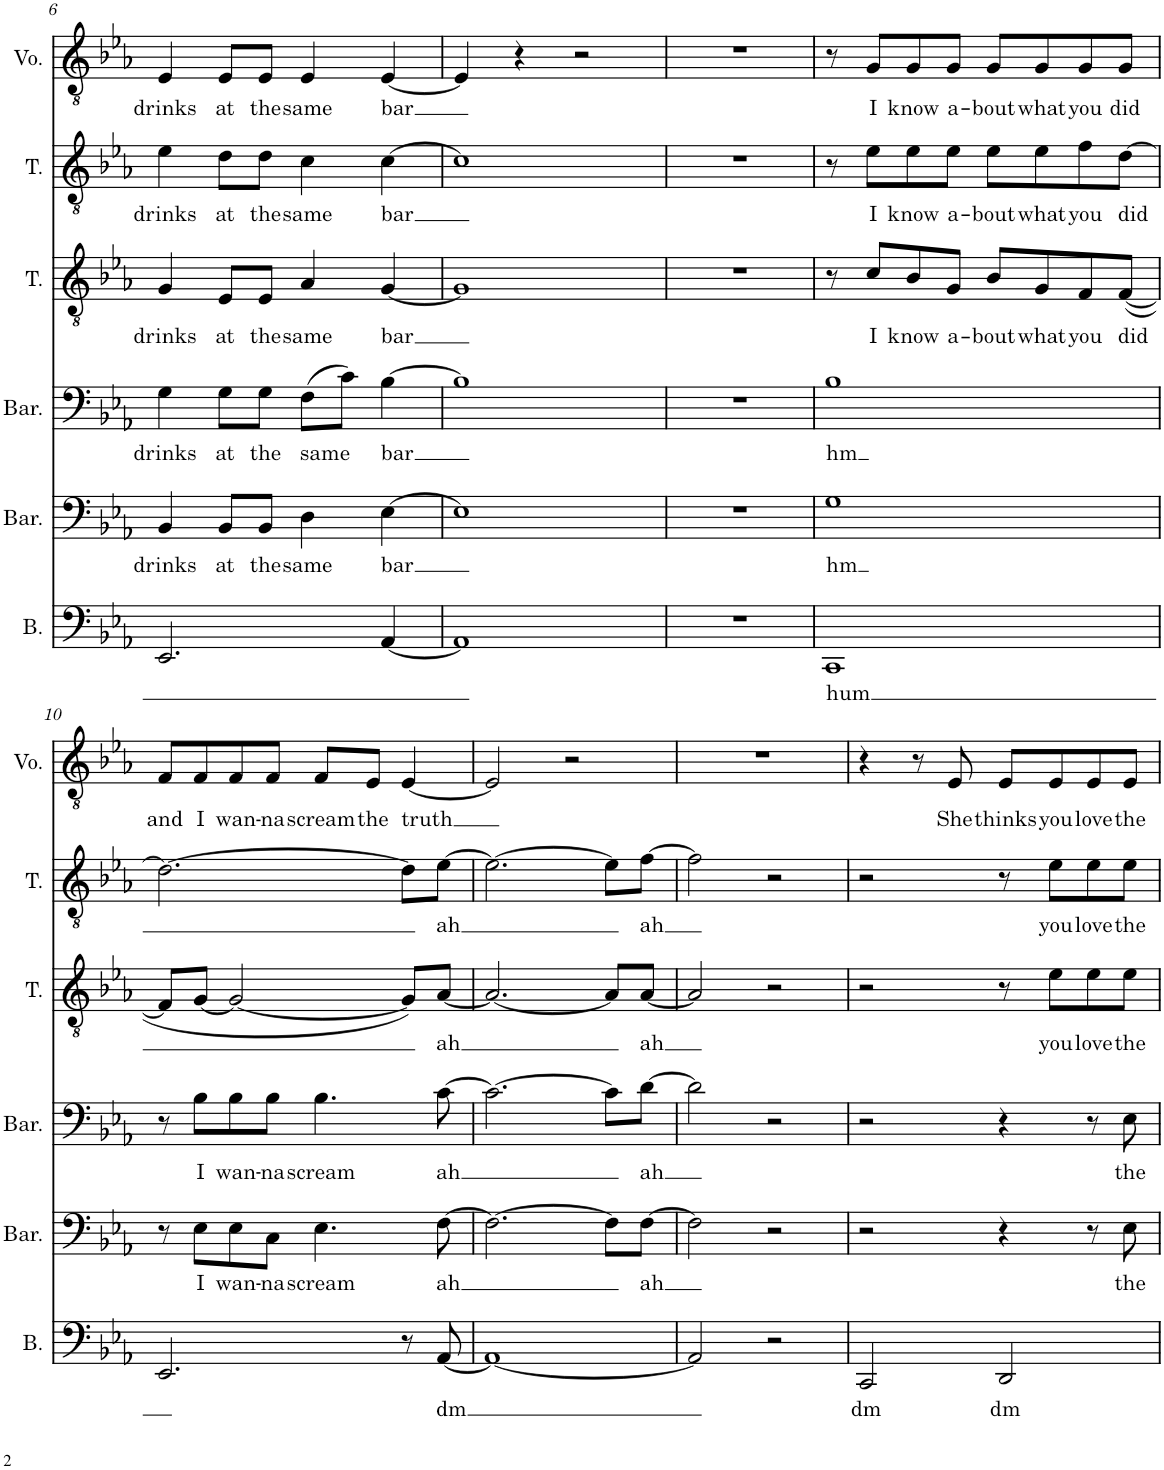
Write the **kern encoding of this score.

**kern	**text	**kern	**text	**kern	**text	**kern	**text	**kern	**text	**kern	**text
*part6	*part6	*part5	*part5	*part4	*part4	*part3	*part3	*part2	*part2	*part1	*part1
*staff6	*staff6	*staff5	*staff5	*staff4	*staff4	*staff3	*staff3	*staff2	*staff2	*staff1	*staff1
*I"Bass	*	*I"Baritone	*	*I"Baritone	*	*I"Tenor	*	*I"Tenor	*	*I"Voice	*
*I'B.	*	*I'Bar.	*	*I'Bar.	*	*I'T.	*	*I'T.	*	*I'Vo.	*
!!LO:PB:g=z
*clefF4	*	*clefF4	*	*clefF4	*	*clefGv2	*	*clefGv2	*	*clefGv2	*
*k[b-e-a-]	*	*k[b-e-a-]	*	*k[b-e-a-]	*	*k[b-e-a-]	*	*k[b-e-a-]	*	*k[b-e-a-]	*
*M4/4	*	*M4/4	*	*M4/4	*	*M4/4	*	*M4/4	*	*M4/4	*
=6	=6	=6	=6	=6	=6	=6	=6	=6	=6	=6	=6
!	!	!	!LO:LY:b	!	!LO:LY:b	!	!LO:LY:b	!	!LO:LY:b	!	!LO:LY:b
2.EE-/	.	4BB-/	drinks	4G\	drinks	4G/	drinks	4e-\	drinks	4E-/	drinks
!	!	!	!LO:LY:b	!	!LO:LY:b	!	!LO:LY:b	!	!LO:LY:b	!	!LO:LY:b
.	.	8BB-/L	at	8G\L	at	8E-/L	at	8d\L	at	8E-/L	at
!	!	!	!LO:LY:b	!	!LO:LY:b	!	!LO:LY:b	!	!LO:LY:b	!	!LO:LY:b
.	.	8BB-/J	the	8G\J	the	8E-/J	the	8d\J	the	8E-/J	the
!	!	!	!LO:LY:b	!	!LO:LY:b	!	!LO:LY:b	!	!LO:LY:b	!	!LO:LY:b
.	.	4D\	same	(8F\L	same	4A-/	same	4c\	same	4E-/	same
.	.	.	.	8c\J)	.	.	.	.	.	.	.
!	!	!	!LO:LY:b	!	!LO:LY:b	!	!LO:LY:b	!	!LO:LY:b	!	!LO:LY:b
[4AA-/	.	[4E-\	bar	[4B-\	bar	[4G/	bar	[4c\	bar	[4E-/	bar
=7	=7	=7	=7	=7	=7	=7	=7	=7	=7	=7	=7
1AA-]	.	1E-]	.	1B-]	.	1G]	.	1c]	.	4E-/]	.
.	.	.	.	.	.	.	.	.	.	4r	.
.	.	.	.	.	.	.	.	.	.	2r	.
=8	=8	=8	=8	=8	=8	=8	=8	=8	=8	=8	=8
1r	.	1r	.	1r	.	1r	.	1r	.	1r	.
=9	=9	=9	=9	=9	=9	=9	=9	=9	=9	=9	=9
!	!LO:LY:b	!	!LO:LY:b	!	!LO:LY:b	!	!	!	!	!	!
1CC	hum	1G	hm	1B-	hm	8r	.	8r	.	8r	.
!	!	!	!	!	!	!	!LO:LY:b	!	!LO:LY:b	!	!LO:LY:b
.	.	.	.	.	.	8c/L	I	8e-\L	I	8G/L	I
!	!	!	!	!	!	!	!LO:LY:b	!	!LO:LY:b	!	!LO:LY:b
.	.	.	.	.	.	8B-/	know	8e-\	know	8G/	know
!	!	!	!	!	!	!	!LO:LY:b	!	!LO:LY:b	!	!LO:LY:b
.	.	.	.	.	.	8G/J	a-	8e-\J	a-	8G/J	a-
!	!	!	!	!	!	!	!LO:LY:b	!	!LO:LY:b	!	!LO:LY:b
.	.	.	.	.	.	8B-/L	-bout	8e-\L	-bout	8G/L	-bout
!	!	!	!	!	!	!	!LO:LY:b	!	!LO:LY:b	!	!LO:LY:b
.	.	.	.	.	.	8G/	what	8e-\	what	8G/	what
!	!	!	!	!	!	!	!LO:LY:b	!	!LO:LY:b	!	!LO:LY:b
.	.	.	.	.	.	8F/	you	8f\	you	8G/	you
!	!	!	!	!	!	!	!LO:LY:b	!	!LO:LY:b	!	!LO:LY:b
.	.	.	.	.	.	([8F/J	did	[8d\J	did	8G/J	did
!!LO:LB:g=z
=10	=10	=10	=10	=10	=10	=10	=10	=10	=10	=10	=10
!	!	!	!	!	!	!	!	!	!	!	!LO:LY:b
2.EE-/	.	8r	.	8r	.	8F/L]	.	2.d\_	.	8F/L	and
!	!	!	!LO:LY:b	!	!LO:LY:b	!	!	!	!	!	!LO:LY:b
.	.	8E-\L	I	8B-\L	I	[8G/J	.	.	.	8F/	I
!	!	!	!LO:LY:b	!	!LO:LY:b	!	!	!	!	!	!LO:LY:b
.	.	8E-\	wan-	8B-\	wan-	2G/_	.	.	.	8F/	wan-
!	!	!	!LO:LY:b	!	!LO:LY:b	!	!	!	!	!	!LO:LY:b
.	.	8C\J	-na	8B-\J	-na	.	.	.	.	8F/J	-na
!	!	!	!LO:LY:b	!	!LO:LY:b	!	!	!	!	!	!LO:LY:b
.	.	4.E-\	scream	4.B-\	scream	.	.	.	.	8F/L	scream
!	!	!	!	!	!	!	!	!	!	!	!LO:LY:b
.	.	.	.	.	.	.	.	.	.	8E-/J	the
!	!	!	!	!	!	!	!	!	!	!	!LO:LY:b
8r	.	.	.	.	.	8G/L])	.	8d\L]	.	[4E-/	truth
!	!LO:LY:b	!	!LO:LY:b	!	!LO:LY:b	!	!LO:LY:b	!	!LO:LY:b	!	!
[8AA-/	dm	[8F\	ah	[8c\	ah	[8A-/J	ah	[8e-\J	ah	.	.
=11	=11	=11	=11	=11	=11	=11	=11	=11	=11	=11	=11
1AA-_	.	2.F\_	.	2.c\_	.	2.A-/_	.	2.e-\_	.	2E-/]	.
.	.	.	.	.	.	.	.	.	.	2r	.
.	.	8F\L]	.	8c\L]	.	8A-/L]	.	8e-\L]	.	.	.
!	!	!	!LO:LY:b	!	!LO:LY:b	!	!LO:LY:b	!	!LO:LY:b	!	!
.	.	[8F\J	ah	[8d\J	ah	[8A-/J	ah	[8f\J	ah	.	.
=12	=12	=12	=12	=12	=12	=12	=12	=12	=12	=12	=12
2AA-/]	.	2F\]	.	2d\]	.	2A-/]	.	2f\]	.	1r	.
2r	.	2r	.	2r	.	2r	.	2r	.	.	.
=13	=13	=13	=13	=13	=13	=13	=13	=13	=13	=13	=13
!	!LO:LY:b	!	!	!	!	!	!	!	!	!	!
2CC/	dm	2r	.	2r	.	2r	.	2r	.	4r	.
.	.	.	.	.	.	.	.	.	.	8r	.
!	!	!	!	!	!	!	!	!	!	!	!LO:LY:b
.	.	.	.	.	.	.	.	.	.	8E-/	She
!	!LO:LY:b	!	!	!	!	!	!	!	!	!	!LO:LY:b
2DD/	dm	4r	.	4r	.	8r	.	8r	.	8E-/L	thinks
!	!	!	!	!	!	!	!LO:LY:b	!	!LO:LY:b	!	!LO:LY:b
.	.	.	.	.	.	8e-\L	you	8e-\L	you	8E-/	you
!	!	!	!	!	!	!	!LO:LY:b	!	!LO:LY:b	!	!LO:LY:b
.	.	8r	.	8r	.	8e-\	love	8e-\	love	8E-/	love
!	!	!	!LO:LY:b	!	!LO:LY:b	!	!LO:LY:b	!	!LO:LY:b	!	!LO:LY:b
.	.	8E-\	the	8E-\	the	8e-\J	the	8e-\J	the	8E-/J	the
=	=	=	=	=	=	=	=	=	=	=	=
*-	*-	*-	*-	*-	*-	*-	*-	*-	*-	*-	*-
